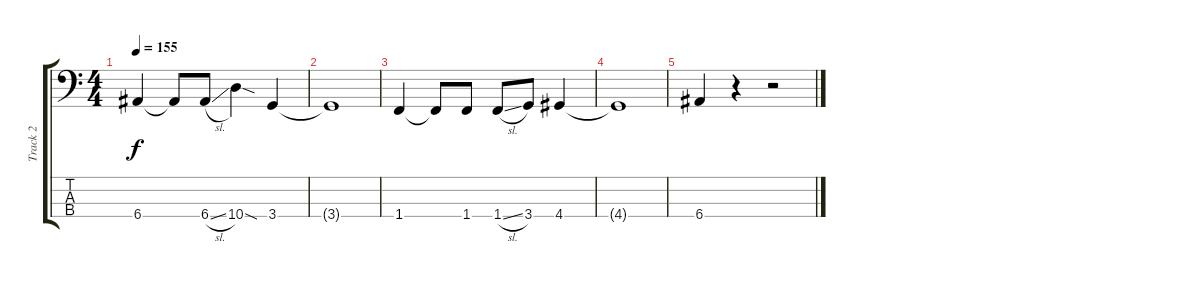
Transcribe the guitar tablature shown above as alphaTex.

\track ("Track 2" "Track 2") {instrument electricbasspick}
\staff {score tabs}
\tuning (G2 D2 A1 E1) {hide}
\ts (4 4)
\tempo 155
\clef f4
\ks c
6.4.4{dy f} 6.4{t}.8 6.4{sl}.8 10.4{sod}.4 3.4.4 |
3.4{t}.1 |
1.4.4 1.4{t}.8 1.4.8 1.4{sl}.8 3.4.8 4.4.4 |
4.4{t}.1 |
6.4.4 r.4 r.2
